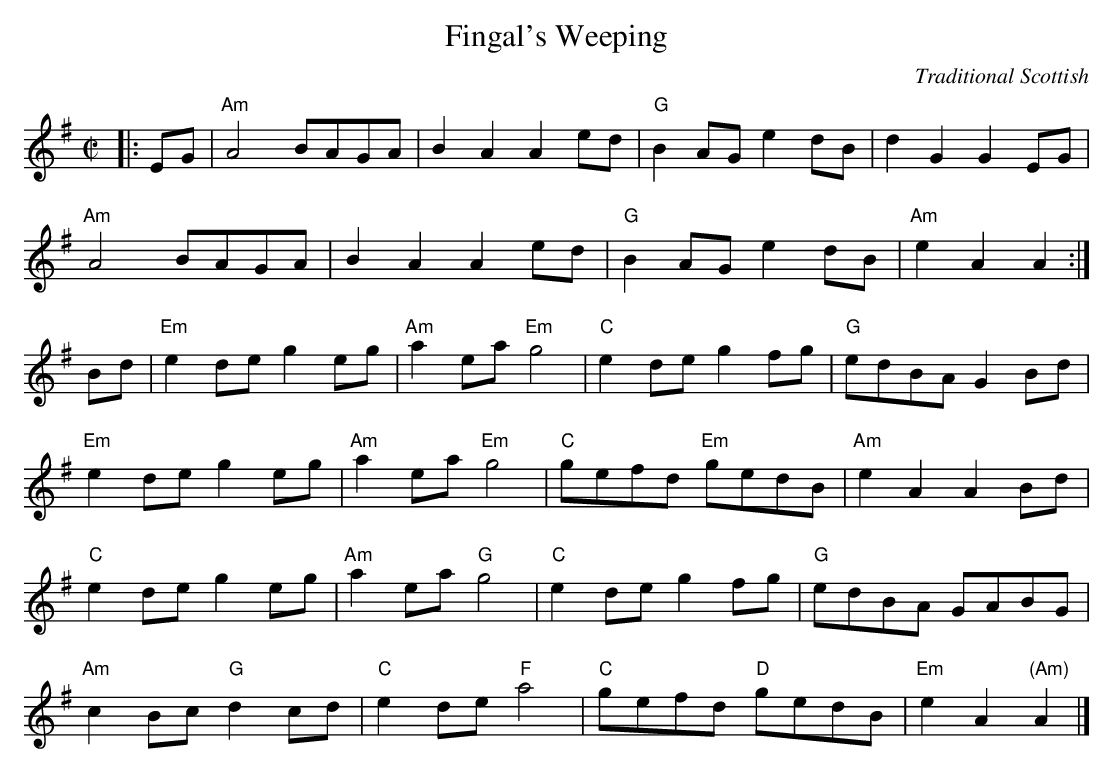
X:1
T:Fingal's Weeping
O:Traditional Scottish
M:C|
L:1/8
K:ADor
|:EG | "Am"A4 BAGA | B2A2 A2ed | "G"B2AG e2dB | d2G2 G2EG |
"Am"A4 BAGA | B2A2 A2ed | "G"B2AG e2dB | "Am"e2A2 A2 :|
Bd | "Em"e2de g2eg | "Am"a2ea "Em"g4 | "C"e2de g2fg | "G"edBA G2Bd |
"Em"e2de g2eg | "Am"a2ea "Em"g4 | "C"gefd "Em"gedB | "Am"e2A2 A2Bd |
"C"e2de g2eg | "Am"a2ea "G"g4 | "C"e2de g2fg | "G"edBA GABG |
"Am"c2Bc "G"d2cd | "C"e2de "F"a4 | "C"gefd "D"gedB | "Em"e2A2 "(Am)"A2 |]
